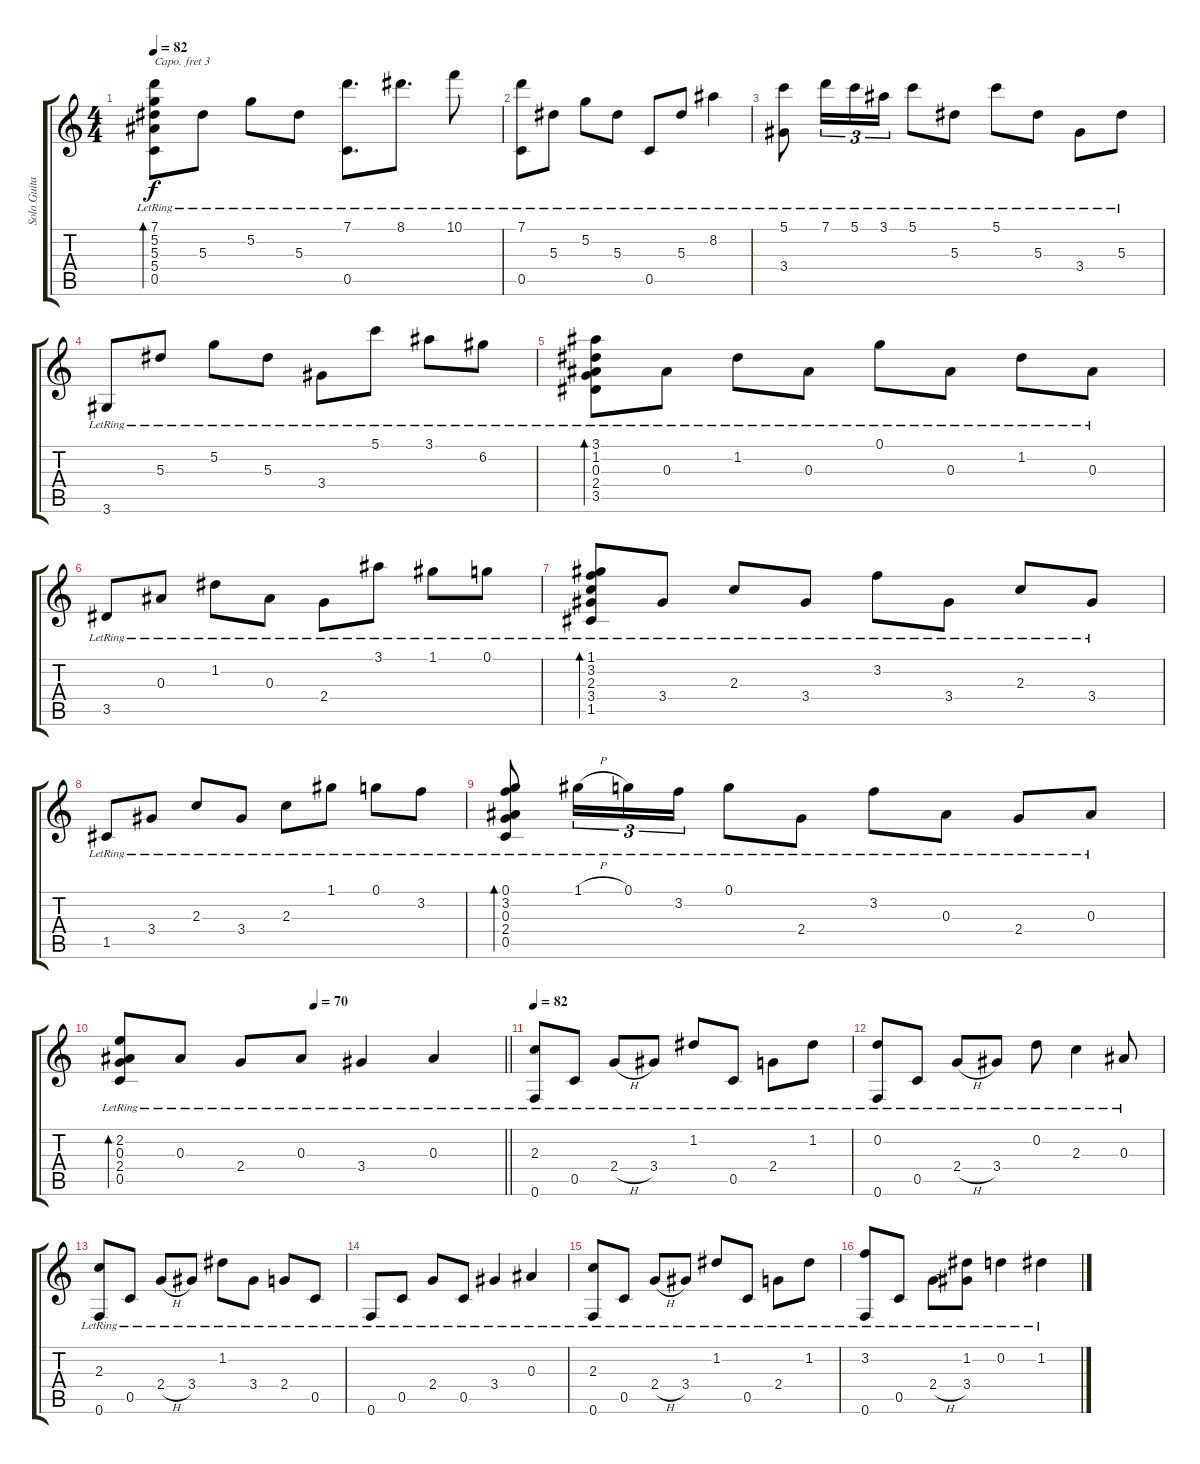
\track ("Solo Guitar" "Solo Guita") {instrument acousticguitarnylon}
\staff {score tabs}
\capo 3
\tuning (E4 B3 G3 D3 A2 D2) {hide}
\ts (4 4)
\tempo 82
\clef g2
\ks c
(7.1{lr} 5.2{lr} 5.3{lr} 5.4{lr} 0.5{lr}).8{bd 120 dy f} 5.3{lr}.8 5.2{lr}.8 5.3{lr}.8 (7.1{lr} 0.5{lr}).8{d} 8.1{lr}.8{d} 10.1{lr}.8 |
(7.1{lr} 0.5{lr}).8 5.3{lr}.8 5.2{lr}.8 5.3{lr}.8 0.5{lr}.8 5.3{lr}.8 8.2{lr}.4 |
(5.1{lr} 3.4{lr}).8 7.1{lr}.16{tu (3 2)} 5.1{lr}.16{tu (3 2)} 3.1{lr}.16{tu (3 2)} 5.1{lr}.8 5.3{lr}.8 5.1{lr}.8 5.3{lr}.8 3.4{lr}.8 5.3{lr}.8 |
3.6{lr}.8 5.3{lr}.8 5.2{lr}.8 5.3{lr}.8 3.4{lr}.8 5.1{lr}.8 3.1{lr}.8 6.2{lr}.8 |
(3.1{lr} 1.2{lr} 0.3{lr} 2.4{lr} 3.5{lr}).8{bd 120} 0.3{lr}.8 1.2{lr}.8 0.3{lr}.8 0.1{lr}.8 0.3{lr}.8 1.2{lr}.8 0.3{lr}.8 |
3.5{lr}.8 0.3{lr}.8 1.2{lr}.8 0.3{lr}.8 2.4{lr}.8 3.1{lr}.8 1.1{lr}.8 0.1{lr}.8 |
(1.1{lr} 3.2{lr} 2.3{lr} 3.4{lr} 1.5{lr}).8{bd 120} 3.4{lr}.8 2.3{lr}.8 3.4{lr}.8 3.2{lr}.8 3.4{lr}.8 2.3{lr}.8 3.4{lr}.8 |
1.5{lr}.8 3.4{lr}.8 2.3{lr}.8 3.4{lr}.8 2.3{lr}.8 1.1{lr}.8 0.1{lr}.8 3.2{lr}.8 |
(0.1{lr} 3.2{lr} 0.3{lr} 2.4{lr} 0.5{lr}).8{bd 120} 1.1{h lr}.16{tu (3 2)} 0.1{lr}.16{tu (3 2)} 3.2{lr}.16{tu (3 2)} 0.1{lr}.8 2.4{lr}.8 3.2{lr}.8 0.3{lr}.8 2.4{lr}.8 0.3{lr}.8 |
\tempo (70 0.5)
\barLineRight lightlight
(2.2{lr} 0.3{lr} 2.4{lr} 0.5{lr}).8{bd 120} 0.3{lr}.8 2.4{lr}.8 0.3{lr}.8 3.4{lr}.4 0.3{lr}.4 |
\tempo 82
(2.3{lr} 0.6{lr}).8 0.5{lr}.8 2.4{h lr}.8 3.4{lr}.8 1.2{lr}.8 0.5{lr}.8 2.4{lr}.8 1.2{lr}.8 |
(0.2{lr} 0.6{lr}).8 0.5{lr}.8 2.4{h lr}.8 3.4{lr}.8 0.2{lr}.8 2.3{lr}.4 0.3{lr}.8 |
(2.3{lr} 0.6{lr}).8 0.5{lr}.8 2.4{h lr}.8 3.4{lr}.8 1.2{lr}.8 3.4{lr}.8 2.4{lr}.8 0.5{lr}.8 |
0.6{lr}.8 0.5{lr}.8 2.4{lr}.8 0.5{lr}.8 3.4{lr}.4 0.3{lr}.4 |
(2.3{lr} 0.6{lr}).8 0.5{lr}.8 2.4{h lr}.8 3.4{lr}.8 1.2{lr}.8 0.5{lr}.8 2.4{lr}.8 1.2{lr}.8 |
(3.2{lr} 0.6{lr}).8 0.5{lr}.8 2.4{h lr}.8 (1.2{lr} 3.4{lr}).8 0.2{lr}.4 1.2{lr}.4
